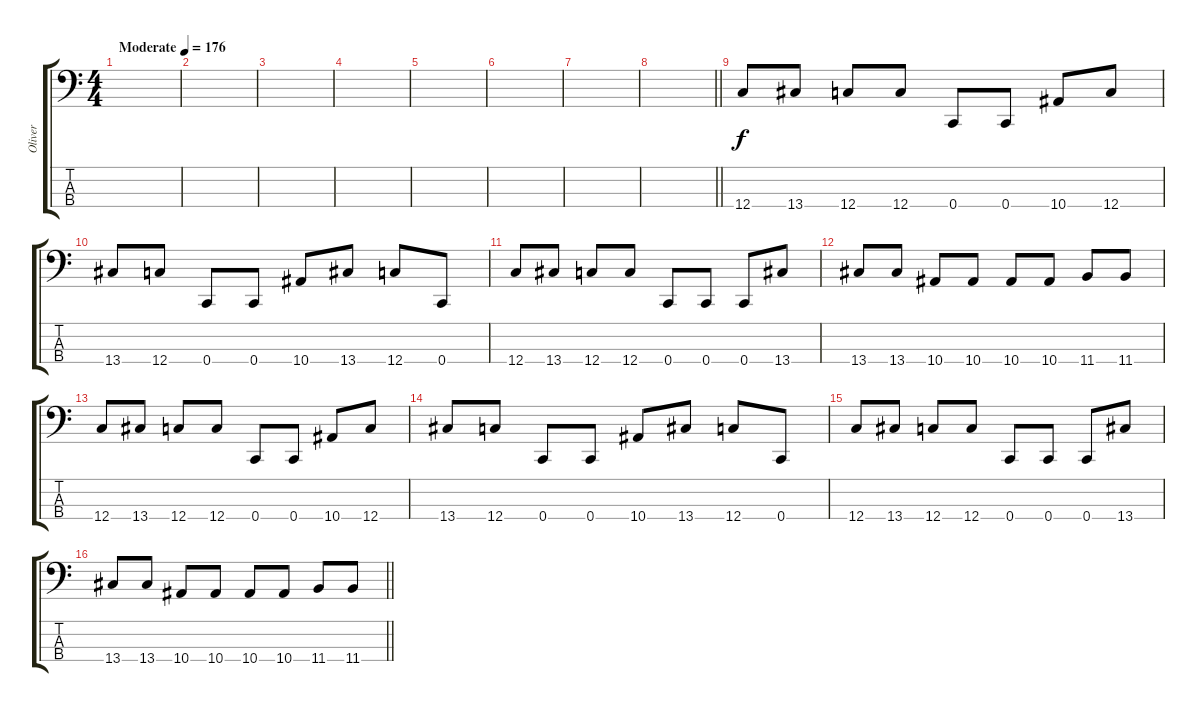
\track ("Oliver" "Oliver") {instrument electricbassfinger}
\staff {score tabs}
\tuning (F2 C2 G1 C1) {hide}
\ts (4 4)
\tempo (176 "Moderate")
\clef f4
\ks c
|
|
|
|
|
|
|
\barLineRight lightlight
|
12.4.8 13.4.8 12.4.8 12.4.8 0.4.8 0.4.8 10.4.8 12.4.8 |
13.4.8 12.4.8 0.4.8 0.4.8 10.4.8 13.4.8 12.4.8 0.4.8 |
12.4.8 13.4.8 12.4.8 12.4.8 0.4.8 0.4.8 0.4.8 13.4.8 |
13.4.8 13.4.8 10.4.8 10.4.8 10.4.8 10.4.8 11.4.8 11.4.8 |
12.4.8 13.4.8 12.4.8 12.4.8 0.4.8 0.4.8 10.4.8 12.4.8 |
13.4.8 12.4.8 0.4.8 0.4.8 10.4.8 13.4.8 12.4.8 0.4.8 |
12.4.8 13.4.8 12.4.8 12.4.8 0.4.8 0.4.8 0.4.8 13.4.8 |
\barLineRight lightlight
13.4.8 13.4.8 10.4.8 10.4.8 10.4.8 10.4.8 11.4.8 11.4.8
